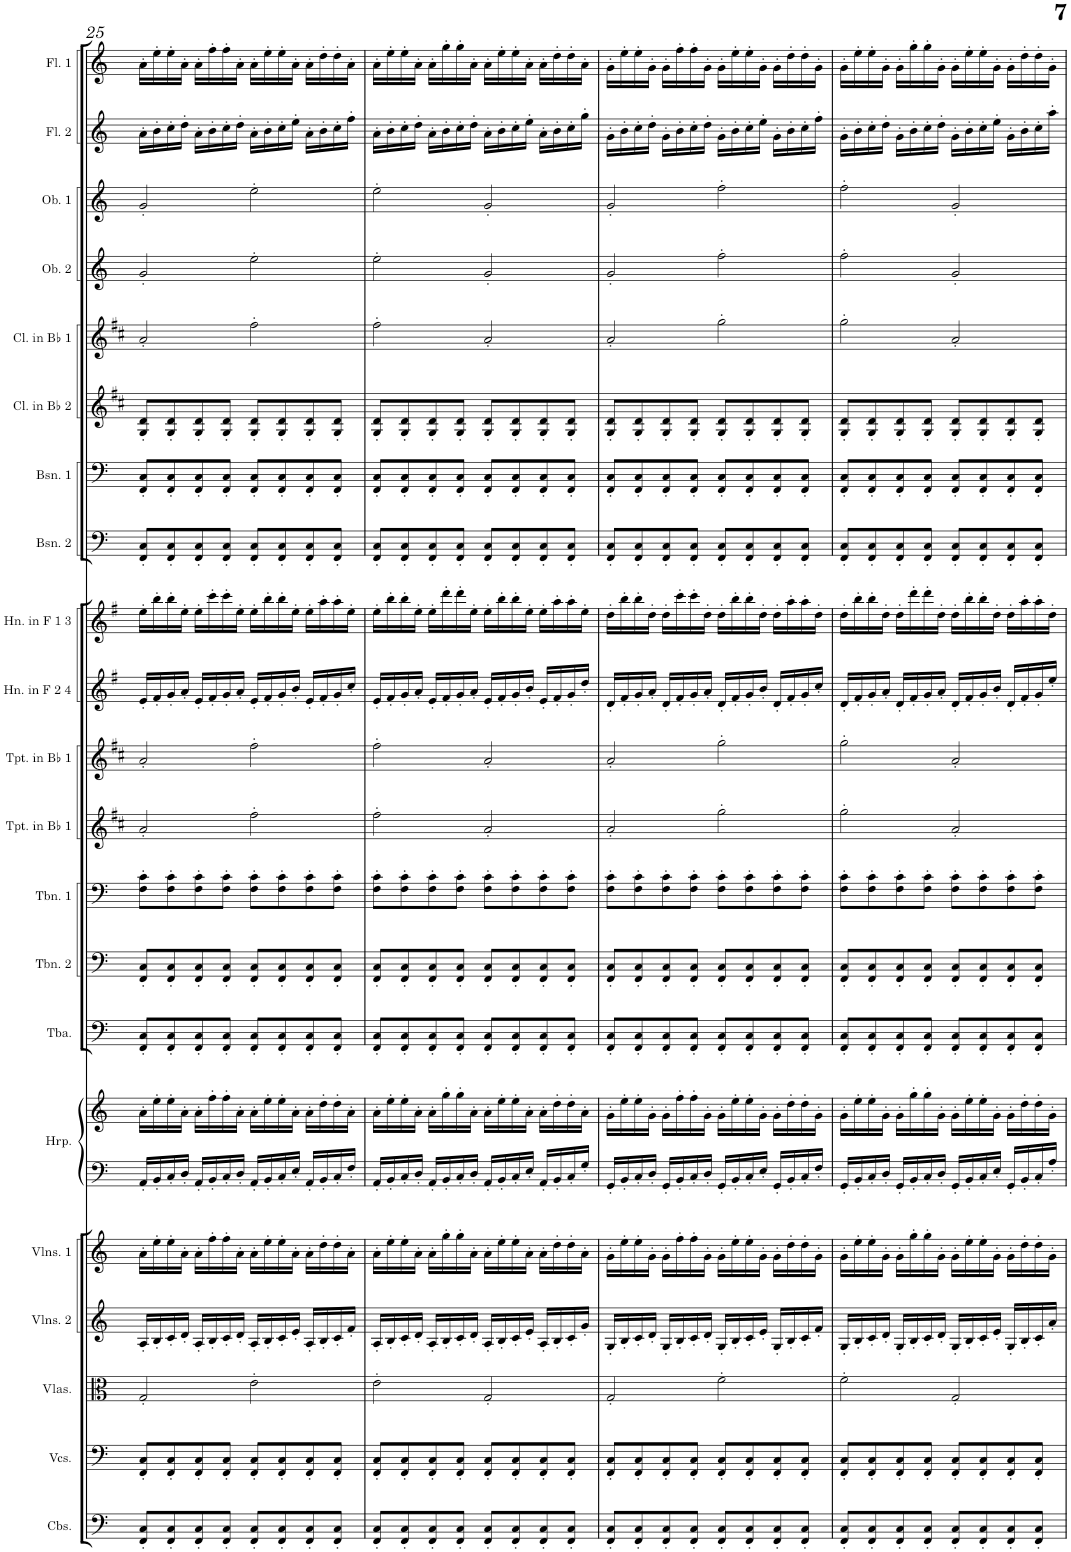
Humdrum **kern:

**kern	**kern	**kern	**kern	**kern	**kern	**kern	**kern	**kern	**kern	**kern	**kern	**kern	**kern	**kern	**kern	**kern	**kern	**kern	**kern	**kern	**kern
*part21	*part20	*part19	*part18	*part17	*part16	*part16	*part15	*part14	*part13	*part12	*part11	*part10	*part9	*part8	*part7	*part6	*part5	*part4	*part3	*part2	*part1
*staff22	*staff21	*staff20	*staff19	*staff18	*staff17	*staff16	*staff15	*staff14	*staff13	*staff12	*staff11	*staff10	*staff9	*staff8	*staff7	*staff6	*staff5	*staff4	*staff3	*staff2	*staff1
*I"Contrabasses	*I"Violoncellos	*I"Violas	*I"Violins 2	*I"Violins 1	*I"Harp	*	*I"Tuba	*I"Trombone 2	*I"Trombone 1	*I"Trumpet in Bb 1	*I"Trumpet in Bb 1	*I"Horn in F 2 &amp; 4	*I"Horn in F 1 &amp; 3	*I"Bassoon 2	*I"Bassoon 1	*I"Clarinet in Bb 2	*I"Clarinet in Bb 1	*I"Oboe 2	*I"Oboe 1	*I"Flute 2	*I"Flute 1
*I'Cbs.	*I'Vcs.	*I'Vlas.	*I'Vlns. 2	*I'Vlns. 1	*I'Hrp.	*	*I'Tba.	*I'Tbn. 2	*I'Tbn. 1	*I'Tpt. in Bb 1	*I'Tpt. in Bb 1	*I'Hn. in F 2 4	*I'Hn. in F 1 3	*I'Bsn. 2	*I'Bsn. 1	*I'Cl. in Bb 2	*I'Cl. in Bb 1	*I'Ob. 2	*I'Ob. 1	*I'Fl. 2	*I'Fl. 1
!!LO:PB:g=z
*clefF4	*clefF4	*clefC3	*clefG2	*clefG2	*clefF4	*clefG2	*clefF4	*clefF4	*clefF4	*clefG2	*clefG2	*clefG2	*clefG2	*clefF4	*clefF4	*clefG2	*clefG2	*clefG2	*clefG2	*clefG2	*clefG2
*Trd7c12	*	*	*	*	*	*	*	*	*	*Trd1c2	*Trd1c2	*Trd4c7	*Trd4c7	*	*	*Trd1c2	*Trd1c2	*	*	*	*
*k[]	*k[]	*k[]	*k[]	*k[]	*k[]	*k[]	*k[]	*k[]	*k[]	*k[f#c#]	*k[f#c#]	*k[f#]	*k[f#]	*k[]	*k[]	*k[f#c#]	*k[f#c#]	*k[]	*k[]	*k[]	*k[]
*M4/4	*M4/4	*M4/4	*M4/4	*M4/4	*M4/4	*M4/4	*M4/4	*M4/4	*M4/4	*M4/4	*M4/4	*M4/4	*M4/4	*M4/4	*M4/4	*M4/4	*M4/4	*M4/4	*M4/4	*M4/4	*M4/4
=25	=25	=25	=25	=25	=25	=25	=25	=25	=25	=25	=25	=25	=25	=25	=25	=25	=25	=25	=25	=25	=25
8FF/' 8C/'L	8FF/' 8C/'L	2G'/	16A'/LL	16a'\LL	16AA'/LL	16a'\LL	8FF/' 8C/'L	8FF/' 8C/'L	8F\' 8c\'L	2a'/	2a'/	16e'/LL	16ee'\LL	8FF/' 8C/'L	8FF/' 8C/'L	8G/' 8d/'L	2a'/	2g'/	2g'/	16a'\LL	16a'\LL
.	.	.	16B'/	16ee'\	16BB'/	16ee'\	.	.	.	.	.	16f#'/	16bb'\	.	.	.	.	.	.	16b'\	16ee'\
8FF/' 8C/'	8FF/' 8C/'	.	16c'/	16ee'\	16C'/	16ee'\	8FF/' 8C/'	8FF/' 8C/'	8F\' 8c\'	.	.	16g'/	16bb'\	8FF/' 8C/'	8FF/' 8C/'	8G/' 8d/'	.	.	.	16cc'\	16ee'\
.	.	.	16d'/JJ	16a'\JJ	16D'/JJ	16a'\JJ	.	.	.	.	.	16a'/JJ	16ee'\JJ	.	.	.	.	.	.	16dd'\JJ	16a'\JJ
8FF/' 8C/'	8FF/' 8C/'	.	16A'/LL	16a'\LL	16AA'/LL	16a'\LL	8FF/' 8C/'	8FF/' 8C/'	8F\' 8c\'	.	.	16e'/LL	16ee'\LL	8FF/' 8C/'	8FF/' 8C/'	8G/' 8d/'	.	.	.	16a'\LL	16a'\LL
.	.	.	16B'/	16ff'\	16BB'/	16ff'\	.	.	.	.	.	16f#'/	16ccc'\	.	.	.	.	.	.	16b'\	16ff'\
8FF/' 8C/'J	8FF/' 8C/'J	.	16c'/	16ff'\	16C'/	16ff'\	8FF/' 8C/'J	8FF/' 8C/'J	8F\' 8c\'J	.	.	16g'/	16ccc'\	8FF/' 8C/'J	8FF/' 8C/'J	8G/' 8d/'J	.	.	.	16cc'\	16ff'\
.	.	.	16d'/JJ	16a'\JJ	16D'/JJ	16a'\JJ	.	.	.	.	.	16a'/JJ	16ee'\JJ	.	.	.	.	.	.	16dd'\JJ	16a'\JJ
8FF/' 8C/'L	8FF/' 8C/'L	2e'\	16A'/LL	16a'\LL	16AA'/LL	16a'\LL	8FF/' 8C/'L	8FF/' 8C/'L	8F\' 8c\'L	2ff#'\	2ff#'\	16e'/LL	16ee'\LL	8FF/' 8C/'L	8FF/' 8C/'L	8G/' 8d/'L	2ff#'\	2ee'\	2ee'\	16a'\LL	16a'\LL
.	.	.	16B'/	16ee'\	16BB'/	16ee'\	.	.	.	.	.	16f#'/	16bb'\	.	.	.	.	.	.	16b'\	16ee'\
8FF/' 8C/'	8FF/' 8C/'	.	16c'/	16ee'\	16C'/	16ee'\	8FF/' 8C/'	8FF/' 8C/'	8F\' 8c\'	.	.	16g'/	16bb'\	8FF/' 8C/'	8FF/' 8C/'	8G/' 8d/'	.	.	.	16cc'\	16ee'\
.	.	.	16e'/JJ	16a'\JJ	16E'/JJ	16a'\JJ	.	.	.	.	.	16b'/JJ	16ee'\JJ	.	.	.	.	.	.	16ee'\JJ	16a'\JJ
8FF/' 8C/'	8FF/' 8C/'	.	16A'/LL	16a'\LL	16AA'/LL	16a'\LL	8FF/' 8C/'	8FF/' 8C/'	8F\' 8c\'	.	.	16e'/LL	16ee'\LL	8FF/' 8C/'	8FF/' 8C/'	8G/' 8d/'	.	.	.	16a'\LL	16a'\LL
.	.	.	16B'/	16dd'\	16BB'/	16dd'\	.	.	.	.	.	16f#'/	16aa'\	.	.	.	.	.	.	16b'\	16dd'\
8FF/' 8C/'J	8FF/' 8C/'J	.	16c'/	16dd'\	16C'/	16dd'\	8FF/' 8C/'J	8FF/' 8C/'J	8F\' 8c\'J	.	.	16g'/	16aa'\	8FF/' 8C/'J	8FF/' 8C/'J	8G/' 8d/'J	.	.	.	16cc'\	16dd'\
.	.	.	16f'/JJ	16a'\JJ	16F'/JJ	16a'\JJ	.	.	.	.	.	16cc'/JJ	16ee'\JJ	.	.	.	.	.	.	16ff'\JJ	16a'\JJ
=26	=26	=26	=26	=26	=26	=26	=26	=26	=26	=26	=26	=26	=26	=26	=26	=26	=26	=26	=26	=26	=26
8FF/' 8C/'L	8FF/' 8C/'L	2e'\	16A'/LL	16a'\LL	16AA'/LL	16a'\LL	8FF/' 8C/'L	8FF/' 8C/'L	8F\' 8c\'L	2ff#'\	2ff#'\	16e'/LL	16ee'\LL	8FF/' 8C/'L	8FF/' 8C/'L	8G/' 8d/'L	2ff#'\	2ee'\	2ee'\	16a'\LL	16a'\LL
.	.	.	16B'/	16ee'\	16BB'/	16ee'\	.	.	.	.	.	16f#'/	16bb'\	.	.	.	.	.	.	16b'\	16ee'\
8FF/' 8C/'	8FF/' 8C/'	.	16c'/	16ee'\	16C'/	16ee'\	8FF/' 8C/'	8FF/' 8C/'	8F\' 8c\'	.	.	16g'/	16bb'\	8FF/' 8C/'	8FF/' 8C/'	8G/' 8d/'	.	.	.	16cc'\	16ee'\
.	.	.	16d'/JJ	16a'\JJ	16D'/JJ	16a'\JJ	.	.	.	.	.	16a'/JJ	16ee'\JJ	.	.	.	.	.	.	16dd'\JJ	16a'\JJ
8FF/' 8C/'	8FF/' 8C/'	.	16A'/LL	16a'\LL	16AA'/LL	16a'\LL	8FF/' 8C/'	8FF/' 8C/'	8F\' 8c\'	.	.	16e'/LL	16ee'\LL	8FF/' 8C/'	8FF/' 8C/'	8G/' 8d/'	.	.	.	16a'\LL	16a'\LL
.	.	.	16B'/	16gg'\	16BB'/	16gg'\	.	.	.	.	.	16f#'/	16ddd'\	.	.	.	.	.	.	16b'\	16gg'\
8FF/' 8C/'J	8FF/' 8C/'J	.	16c'/	16gg'\	16C'/	16gg'\	8FF/' 8C/'J	8FF/' 8C/'J	8F\' 8c\'J	.	.	16g'/	16ddd'\	8FF/' 8C/'J	8FF/' 8C/'J	8G/' 8d/'J	.	.	.	16cc'\	16gg'\
.	.	.	16d'/JJ	16a'\JJ	16D'/JJ	16a'\JJ	.	.	.	.	.	16a'/JJ	16ee'\JJ	.	.	.	.	.	.	16dd'\JJ	16a'\JJ
8FF/' 8C/'L	8FF/' 8C/'L	2G'/	16A'/LL	16a'\LL	16AA'/LL	16a'\LL	8FF/' 8C/'L	8FF/' 8C/'L	8F\' 8c\'L	2a'/	2a'/	16e'/LL	16ee'\LL	8FF/' 8C/'L	8FF/' 8C/'L	8G/' 8d/'L	2a'/	2g'/	2g'/	16a'\LL	16a'\LL
.	.	.	16B'/	16ee'\	16BB'/	16ee'\	.	.	.	.	.	16f#'/	16bb'\	.	.	.	.	.	.	16b'\	16ee'\
8FF/' 8C/'	8FF/' 8C/'	.	16c'/	16ee'\	16C'/	16ee'\	8FF/' 8C/'	8FF/' 8C/'	8F\' 8c\'	.	.	16g'/	16bb'\	8FF/' 8C/'	8FF/' 8C/'	8G/' 8d/'	.	.	.	16cc'\	16ee'\
.	.	.	16e'/JJ	16a'\JJ	16E'/JJ	16a'\JJ	.	.	.	.	.	16b'/JJ	16ee'\JJ	.	.	.	.	.	.	16ee'\JJ	16a'\JJ
8FF/' 8C/'	8FF/' 8C/'	.	16A'/LL	16a'\LL	16AA'/LL	16a'\LL	8FF/' 8C/'	8FF/' 8C/'	8F\' 8c\'	.	.	16e'/LL	16ee'\LL	8FF/' 8C/'	8FF/' 8C/'	8G/' 8d/'	.	.	.	16a'\LL	16a'\LL
.	.	.	16B'/	16dd'\	16BB'/	16dd'\	.	.	.	.	.	16f#'/	16aa'\	.	.	.	.	.	.	16b'\	16dd'\
8FF/' 8C/'J	8FF/' 8C/'J	.	16c'/	16dd'\	16C'/	16dd'\	8FF/' 8C/'J	8FF/' 8C/'J	8F\' 8c\'J	.	.	16g'/	16aa'\	8FF/' 8C/'J	8FF/' 8C/'J	8G/' 8d/'J	.	.	.	16cc'\	16dd'\
.	.	.	16g'/JJ	16a'\JJ	16G'/JJ	16a'\JJ	.	.	.	.	.	16dd'/JJ	16ee'\JJ	.	.	.	.	.	.	16gg'\JJ	16a'\JJ
=27	=27	=27	=27	=27	=27	=27	=27	=27	=27	=27	=27	=27	=27	=27	=27	=27	=27	=27	=27	=27	=27
8FF/' 8C/'L	8FF/' 8C/'L	2G'/	16G'/LL	16g'\LL	16GG'/LL	16g'\LL	8FF/' 8C/'L	8FF/' 8C/'L	8F\' 8c\'L	2a'/	2a'/	16d'/LL	16dd'\LL	8FF/' 8C/'L	8FF/' 8C/'L	8G/' 8d/'L	2a'/	2g'/	2g'/	16g'\LL	16g'\LL
.	.	.	16B'/	16ee'\	16BB'/	16ee'\	.	.	.	.	.	16f#'/	16bb'\	.	.	.	.	.	.	16b'\	16ee'\
8FF/' 8C/'	8FF/' 8C/'	.	16c'/	16ee'\	16C'/	16ee'\	8FF/' 8C/'	8FF/' 8C/'	8F\' 8c\'	.	.	16g'/	16bb'\	8FF/' 8C/'	8FF/' 8C/'	8G/' 8d/'	.	.	.	16cc'\	16ee'\
.	.	.	16d'/JJ	16g'\JJ	16D'/JJ	16g'\JJ	.	.	.	.	.	16a'/JJ	16dd'\JJ	.	.	.	.	.	.	16dd'\JJ	16g'\JJ
8FF/' 8C/'	8FF/' 8C/'	.	16G'/LL	16g'\LL	16GG'/LL	16g'\LL	8FF/' 8C/'	8FF/' 8C/'	8F\' 8c\'	.	.	16d'/LL	16dd'\LL	8FF/' 8C/'	8FF/' 8C/'	8G/' 8d/'	.	.	.	16g'\LL	16g'\LL
.	.	.	16B'/	16ff'\	16BB'/	16ff'\	.	.	.	.	.	16f#'/	16ccc'\	.	.	.	.	.	.	16b'\	16ff'\
8FF/' 8C/'J	8FF/' 8C/'J	.	16c'/	16ff'\	16C'/	16ff'\	8FF/' 8C/'J	8FF/' 8C/'J	8F\' 8c\'J	.	.	16g'/	16ccc'\	8FF/' 8C/'J	8FF/' 8C/'J	8G/' 8d/'J	.	.	.	16cc'\	16ff'\
.	.	.	16d'/JJ	16g'\JJ	16D'/JJ	16g'\JJ	.	.	.	.	.	16a'/JJ	16dd'\JJ	.	.	.	.	.	.	16dd'\JJ	16g'\JJ
8FF/' 8C/'L	8FF/' 8C/'L	2f'\	16G'/LL	16g'\LL	16GG'/LL	16g'\LL	8FF/' 8C/'L	8FF/' 8C/'L	8F\' 8c\'L	2gg'\	2gg'\	16d'/LL	16dd'\LL	8FF/' 8C/'L	8FF/' 8C/'L	8G/' 8d/'L	2gg'\	2ff'\	2ff'\	16g'\LL	16g'\LL
.	.	.	16B'/	16ee'\	16BB'/	16ee'\	.	.	.	.	.	16f#'/	16bb'\	.	.	.	.	.	.	16b'\	16ee'\
8FF/' 8C/'	8FF/' 8C/'	.	16c'/	16ee'\	16C'/	16ee'\	8FF/' 8C/'	8FF/' 8C/'	8F\' 8c\'	.	.	16g'/	16bb'\	8FF/' 8C/'	8FF/' 8C/'	8G/' 8d/'	.	.	.	16cc'\	16ee'\
.	.	.	16e'/JJ	16g'\JJ	16E'/JJ	16g'\JJ	.	.	.	.	.	16b'/JJ	16dd'\JJ	.	.	.	.	.	.	16ee'\JJ	16g'\JJ
8FF/' 8C/'	8FF/' 8C/'	.	16G'/LL	16g'\LL	16GG'/LL	16g'\LL	8FF/' 8C/'	8FF/' 8C/'	8F\' 8c\'	.	.	16d'/LL	16dd'\LL	8FF/' 8C/'	8FF/' 8C/'	8G/' 8d/'	.	.	.	16g'\LL	16g'\LL
.	.	.	16B'/	16dd'\	16BB'/	16dd'\	.	.	.	.	.	16f#'/	16aa'\	.	.	.	.	.	.	16b'\	16dd'\
8FF/' 8C/'J	8FF/' 8C/'J	.	16c'/	16dd'\	16C'/	16dd'\	8FF/' 8C/'J	8FF/' 8C/'J	8F\' 8c\'J	.	.	16g'/	16aa'\	8FF/' 8C/'J	8FF/' 8C/'J	8G/' 8d/'J	.	.	.	16cc'\	16dd'\
.	.	.	16f'/JJ	16g'\JJ	16F'/JJ	16g'\JJ	.	.	.	.	.	16cc'/JJ	16dd'\JJ	.	.	.	.	.	.	16ff'\JJ	16g'\JJ
=28	=28	=28	=28	=28	=28	=28	=28	=28	=28	=28	=28	=28	=28	=28	=28	=28	=28	=28	=28	=28	=28
8FF/' 8C/'L	8FF/' 8C/'L	2f'\	16G'/LL	16g'\LL	16GG'/LL	16g'\LL	8FF/' 8C/'L	8FF/' 8C/'L	8F\' 8c\'L	2gg'\	2gg'\	16d'/LL	16dd'\LL	8FF/' 8C/'L	8FF/' 8C/'L	8G/' 8d/'L	2gg'\	2ff'\	2ff'\	16g'\LL	16g'\LL
.	.	.	16B'/	16ee'\	16BB'/	16ee'\	.	.	.	.	.	16f#'/	16bb'\	.	.	.	.	.	.	16b'\	16ee'\
8FF/' 8C/'	8FF/' 8C/'	.	16c'/	16ee'\	16C'/	16ee'\	8FF/' 8C/'	8FF/' 8C/'	8F\' 8c\'	.	.	16g'/	16bb'\	8FF/' 8C/'	8FF/' 8C/'	8G/' 8d/'	.	.	.	16cc'\	16ee'\
.	.	.	16d'/JJ	16g'\JJ	16D'/JJ	16g'\JJ	.	.	.	.	.	16a'/JJ	16dd'\JJ	.	.	.	.	.	.	16dd'\JJ	16g'\JJ
8FF/' 8C/'	8FF/' 8C/'	.	16G'/LL	16g'\LL	16GG'/LL	16g'\LL	8FF/' 8C/'	8FF/' 8C/'	8F\' 8c\'	.	.	16d'/LL	16dd'\LL	8FF/' 8C/'	8FF/' 8C/'	8G/' 8d/'	.	.	.	16g'\LL	16g'\LL
.	.	.	16B'/	16gg'\	16BB'/	16gg'\	.	.	.	.	.	16f#'/	16ddd'\	.	.	.	.	.	.	16b'\	16gg'\
8FF/' 8C/'J	8FF/' 8C/'J	.	16c'/	16gg'\	16C'/	16gg'\	8FF/' 8C/'J	8FF/' 8C/'J	8F\' 8c\'J	.	.	16g'/	16ddd'\	8FF/' 8C/'J	8FF/' 8C/'J	8G/' 8d/'J	.	.	.	16cc'\	16gg'\
.	.	.	16d'/JJ	16g'\JJ	16D'/JJ	16g'\JJ	.	.	.	.	.	16a'/JJ	16dd'\JJ	.	.	.	.	.	.	16dd'\JJ	16g'\JJ
8FF/' 8C/'L	8FF/' 8C/'L	2G'/	16G'/LL	16g'\LL	16GG'/LL	16g'\LL	8FF/' 8C/'L	8FF/' 8C/'L	8F\' 8c\'L	2a'/	2a'/	16d'/LL	16dd'\LL	8FF/' 8C/'L	8FF/' 8C/'L	8G/' 8d/'L	2a'/	2g'/	2g'/	16g'\LL	16g'\LL
.	.	.	16B'/	16ee'\	16BB'/	16ee'\	.	.	.	.	.	16f#'/	16bb'\	.	.	.	.	.	.	16b'\	16ee'\
8FF/' 8C/'	8FF/' 8C/'	.	16c'/	16ee'\	16C'/	16ee'\	8FF/' 8C/'	8FF/' 8C/'	8F\' 8c\'	.	.	16g'/	16bb'\	8FF/' 8C/'	8FF/' 8C/'	8G/' 8d/'	.	.	.	16cc'\	16ee'\
.	.	.	16e'/JJ	16g'\JJ	16E'/JJ	16g'\JJ	.	.	.	.	.	16b'/JJ	16dd'\JJ	.	.	.	.	.	.	16ee'\JJ	16g'\JJ
8FF/' 8C/'	8FF/' 8C/'	.	16G'/LL	16g'\LL	16GG'/LL	16g'\LL	8FF/' 8C/'	8FF/' 8C/'	8F\' 8c\'	.	.	16d'/LL	16dd'\LL	8FF/' 8C/'	8FF/' 8C/'	8G/' 8d/'	.	.	.	16g'\LL	16g'\LL
.	.	.	16B'/	16dd'\	16BB'/	16dd'\	.	.	.	.	.	16f#'/	16aa'\	.	.	.	.	.	.	16b'\	16dd'\
8FF/' 8C/'J	8FF/' 8C/'J	.	16c'/	16dd'\	16C'/	16dd'\	8FF/' 8C/'J	8FF/' 8C/'J	8F\' 8c\'J	.	.	16g'/	16aa'\	8FF/' 8C/'J	8FF/' 8C/'J	8G/' 8d/'J	.	.	.	16cc'\	16dd'\
.	.	.	16a'/JJ	16g'\JJ	16A'/JJ	16g'\JJ	.	.	.	.	.	16ee'/JJ	16dd'\JJ	.	.	.	.	.	.	16aa'\JJ	16g'\JJ
=	=	=	=	=	=	=	=	=	=	=	=	=	=	=	=	=	=	=	=	=	=
*-	*-	*-	*-	*-	*-	*-	*-	*-	*-	*-	*-	*-	*-	*-	*-	*-	*-	*-	*-	*-	*-
